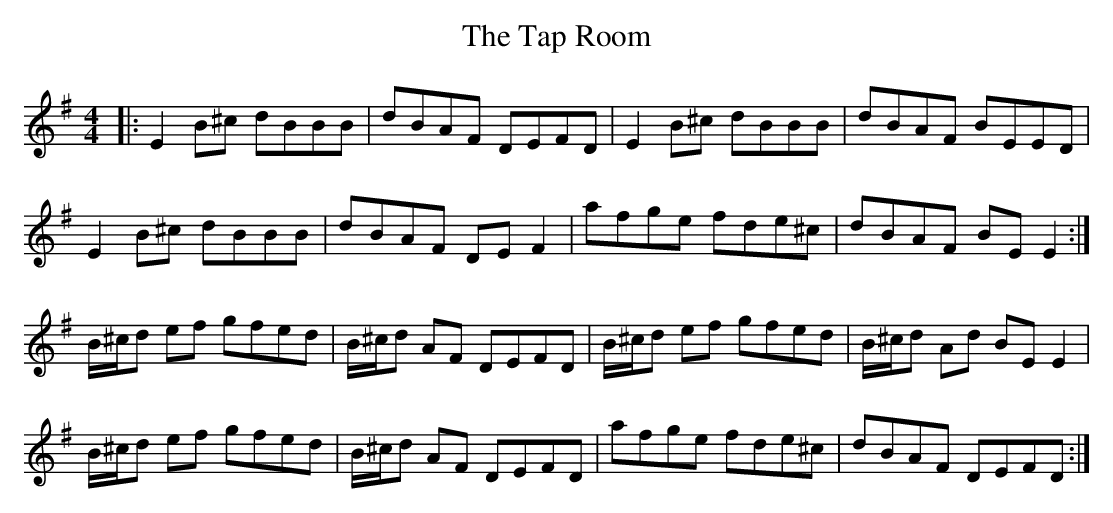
X:1
T: The Tap Room
M: 4/4
L: 1/8
K: Emin
|:E2 B^c dBBB|dBAF DEFD|E2 B^c dBBB|dBAF BEED|
E2 B^c dBBB|dBAF DEF2|afge fde^c|dBAF BEE2:|
B/^c/d ef gfed|B/^c/d AF DEFD|B/^c/d ef gfed|B/^c/d Ad BE E2|
B/^c/d ef gfed|B/^c/d AF DEFD|afge fde^c|dBAF DEFD:|
